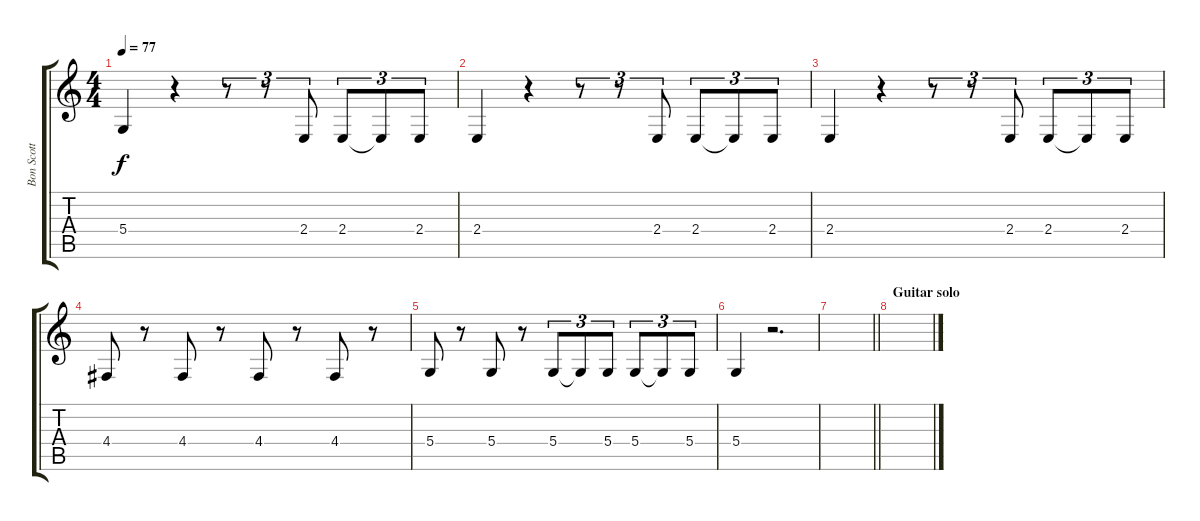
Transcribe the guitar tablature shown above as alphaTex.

\track ("Bon Scott" "Bon Scott") {instrument harmonica}
\staff {score tabs}
\tuning (E4 B3 G3 D3 A2 E2) {hide}
\ts (4 4)
\tempo 77
\clef g2
\ks c
5.4.4{dy f} r.4 r.8{tu (3 2)} r.8{tu (3 2)} 2.4.8{tu (3 2)} 2.4.8{tu (3 2)} 2.4{t}.8{tu (3 2)} 2.4.8{tu (3 2)} |
2.4.4 r.4 r.8{tu (3 2)} r.8{tu (3 2)} 2.4.8{tu (3 2)} 2.4.8{tu (3 2)} 2.4{t}.8{tu (3 2)} 2.4.8{tu (3 2)} |
2.4.4 r.4 r.8{tu (3 2)} r.8{tu (3 2)} 2.4.8{tu (3 2)} 2.4.8{tu (3 2)} 2.4{t}.8{tu (3 2)} 2.4.8{tu (3 2)} |
4.4.8 r.8 4.4.8 r.8 4.4.8 r.8 4.4.8 r.8 |
5.4.8 r.8 5.4.8 r.8 5.4.8{tu (3 2)} 5.4{t}.8{tu (3 2)} 5.4.8{tu (3 2)} 5.4.8{tu (3 2)} 5.4{t}.8{tu (3 2)} 5.4.8{tu (3 2)} |
5.4.4 r.2{d} |
\barLineRight lightlight
|
\section ("" "Guitar solo")
